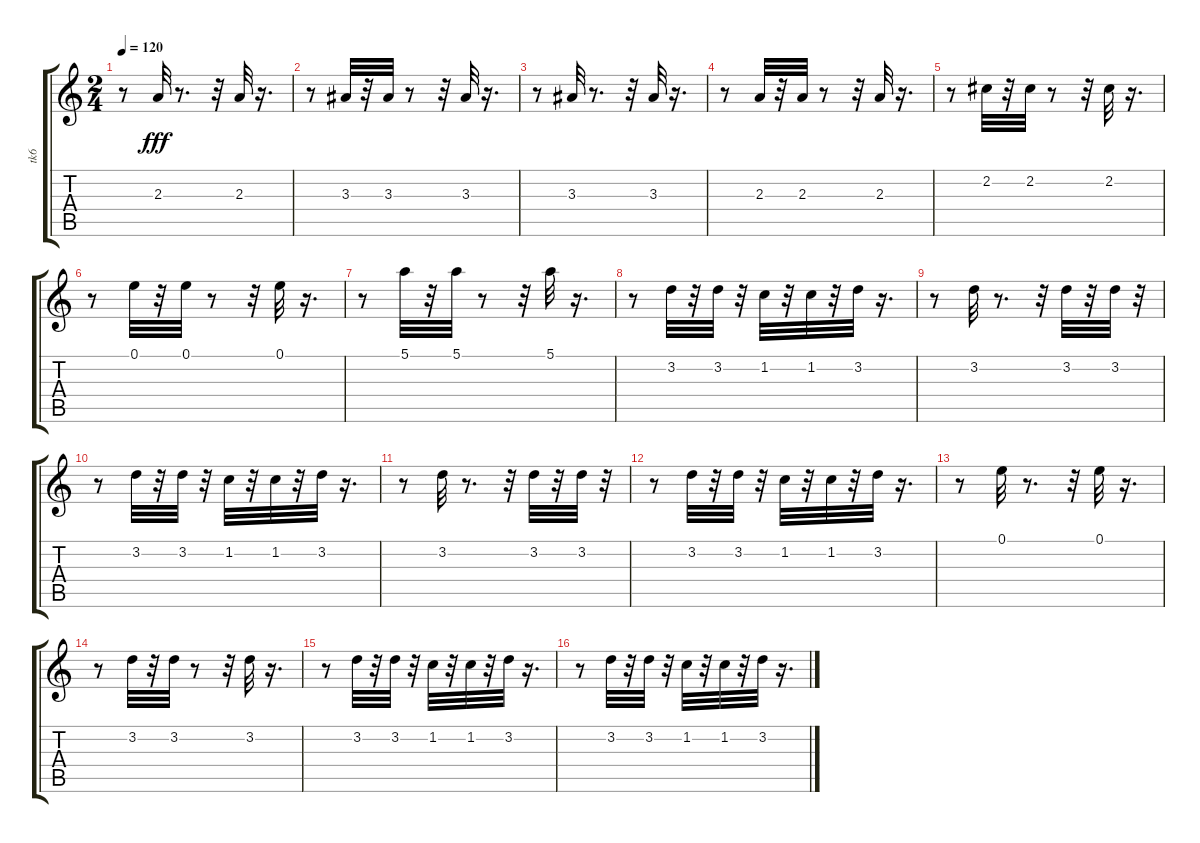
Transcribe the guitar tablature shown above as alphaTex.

\track ("tk6" "tk6") {instrument electricguitarmuted}
\staff {score tabs}
\tuning (E4 B3 G3 D3 A2 E2) {hide}
\ts (2 4)
\tempo 120
\clef g2
\ks c
r.8{dy fff} 2.3.32 r.8{d} r.32 2.3.32 r.16{d} |
r.8 3.3.32 r.32 3.3.32 r.8 r.32 3.3.32 r.16{d} |
r.8 3.3.32 r.8{d} r.32 3.3.32 r.16{d} |
r.8 2.3.32 r.32 2.3.32 r.8 r.32 2.3.32 r.16{d} |
r.8 2.2.32 r.32 2.2.32 r.8 r.32 2.2.32 r.16{d} |
r.8 0.1.32 r.32 0.1.32 r.8 r.32 0.1.32 r.16{d} |
r.8 5.1.32 r.32 5.1.32 r.8 r.32 5.1.32 r.16{d} |
r.8 3.2.32 r.32 3.2.32 r.32 1.2.32 r.32 1.2.32 r.32 3.2.32 r.16{d} |
r.8 3.2.32 r.8{d} r.32 3.2.32 r.32 3.2.32 r.32 |
r.8 3.2.32 r.32 3.2.32 r.32 1.2.32 r.32 1.2.32 r.32 3.2.32 r.16{d} |
r.8 3.2.32 r.8{d} r.32 3.2.32 r.32 3.2.32 r.32 |
r.8 3.2.32 r.32 3.2.32 r.32 1.2.32 r.32 1.2.32 r.32 3.2.32 r.16{d} |
r.8 0.1.32 r.8{d} r.32 0.1.32 r.16{d} |
r.8 3.2.32 r.32 3.2.32 r.8 r.32 3.2.32 r.16{d} |
r.8 3.2.32 r.32 3.2.32 r.32 1.2.32 r.32 1.2.32 r.32 3.2.32 r.16{d} |
r.8 3.2.32 r.32 3.2.32 r.32 1.2.32 r.32 1.2.32 r.32 3.2.32 r.16{d}
